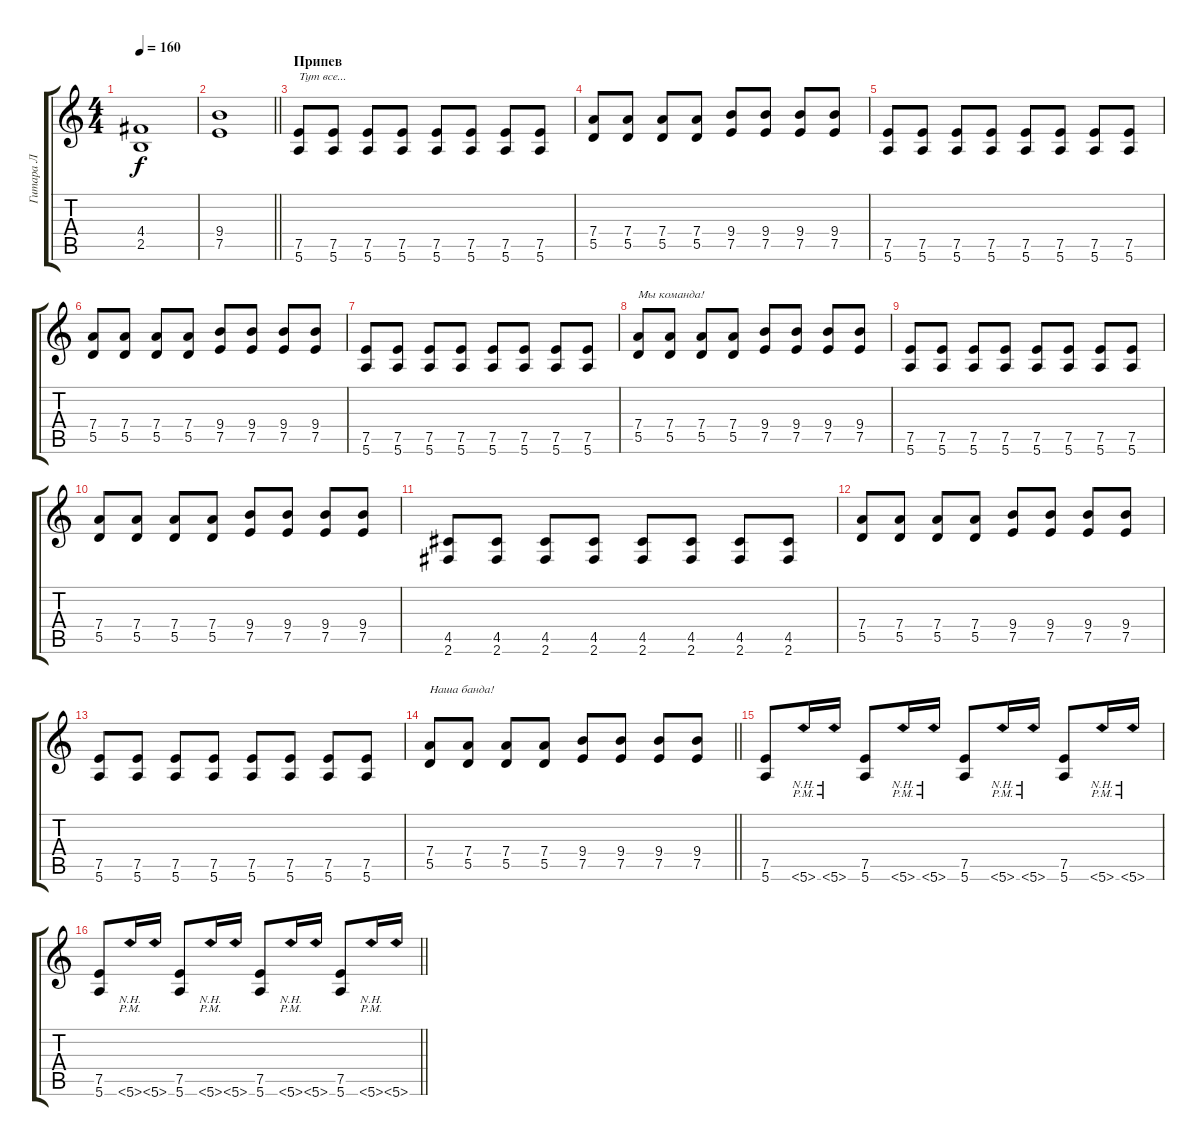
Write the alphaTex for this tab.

\track ("Гитара Л" "Гитара Л") {instrument distortionguitar}
\staff {score tabs}
\tuning (E4 B3 G3 D3 A2 E2) {hide}
\ts (4 4)
\tempo 160
\clef g2
\ks c
(4.4 2.5).1{dy f} |
\barLineRight lightlight
(9.4 7.5).1 |
\section ("" "Припев")
(7.5 5.6).8{txt "Тут все..."} (7.5 5.6).8 (7.5 5.6).8 (7.5 5.6).8 (7.5 5.6).8 (7.5 5.6).8 (7.5 5.6).8 (7.5 5.6).8 |
(7.4 5.5).8 (7.4 5.5).8 (7.4 5.5).8 (7.4 5.5).8 (9.4 7.5).8 (9.4 7.5).8 (9.4 7.5).8 (9.4 7.5).8 |
(7.5 5.6).8 (7.5 5.6).8 (7.5 5.6).8 (7.5 5.6).8 (7.5 5.6).8 (7.5 5.6).8 (7.5 5.6).8 (7.5 5.6).8 |
(7.4 5.5).8 (7.4 5.5).8 (7.4 5.5).8 (7.4 5.5).8 (9.4 7.5).8 (9.4 7.5).8 (9.4 7.5).8 (9.4 7.5).8 |
(7.5 5.6).8 (7.5 5.6).8 (7.5 5.6).8 (7.5 5.6).8 (7.5 5.6).8 (7.5 5.6).8 (7.5 5.6).8 (7.5 5.6).8 |
(7.4 5.5).8{txt "Мы команда!"} (7.4 5.5).8 (7.4 5.5).8 (7.4 5.5).8 (9.4 7.5).8 (9.4 7.5).8 (9.4 7.5).8 (9.4 7.5).8 |
(7.5 5.6).8 (7.5 5.6).8 (7.5 5.6).8 (7.5 5.6).8 (7.5 5.6).8 (7.5 5.6).8 (7.5 5.6).8 (7.5 5.6).8 |
(7.4 5.5).8 (7.4 5.5).8 (7.4 5.5).8 (7.4 5.5).8 (9.4 7.5).8 (9.4 7.5).8 (9.4 7.5).8 (9.4 7.5).8 |
(4.5 2.6).8 (4.5 2.6).8 (4.5 2.6).8 (4.5 2.6).8 (4.5 2.6).8 (4.5 2.6).8 (4.5 2.6).8 (4.5 2.6).8 |
(7.4 5.5).8 (7.4 5.5).8 (7.4 5.5).8 (7.4 5.5).8 (9.4 7.5).8 (9.4 7.5).8 (9.4 7.5).8 (9.4 7.5).8 |
(7.5 5.6).8 (7.5 5.6).8 (7.5 5.6).8 (7.5 5.6).8 (7.5 5.6).8 (7.5 5.6).8 (7.5 5.6).8 (7.5 5.6).8 |
\barLineRight lightlight
(7.4 5.5).8{txt "Наша банда!"} (7.4 5.5).8 (7.4 5.5).8 (7.4 5.5).8 (9.4 7.5).8 (9.4 7.5).8 (9.4 7.5).8 (9.4 7.5).8 |
\section ("" " ")
(7.5 5.6).8 5.6{nh pm}.16 5.6{nh pm}.16 (7.5 5.6).8 5.6{nh pm}.16 5.6{nh pm}.16 (7.5 5.6).8 5.6{nh pm}.16 5.6{nh pm}.16 (7.5 5.6).8 5.6{nh pm}.16 5.6{nh pm}.16 |
\barLineRight lightlight
(7.5 5.6).8 5.6{nh pm}.16 5.6{nh pm}.16 (7.5 5.6).8 5.6{nh pm}.16 5.6{nh pm}.16 (7.5 5.6).8 5.6{nh pm}.16 5.6{nh pm}.16 (7.5 5.6).8 5.6{nh pm}.16 5.6{nh pm}.16
